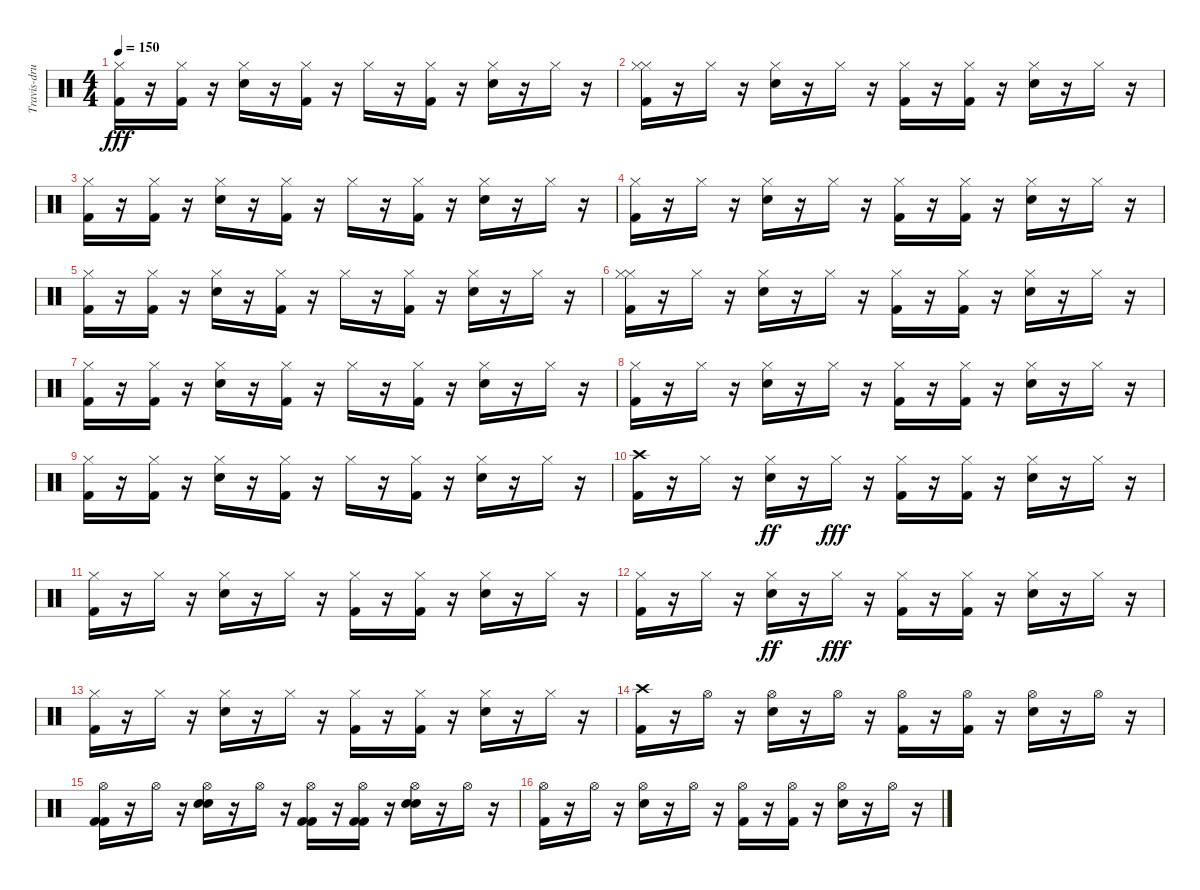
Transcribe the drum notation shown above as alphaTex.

\track ("Travis-drums" "Travis-dru") {instrument percussion}
\staff {score}
\articulation defaults
\ts (4 4)
\tempo 150
\clef neutral
\ks c
("Kick (hit) 2" "Hi-Hat (closed)").16{dy fff} r.16 ("Kick (hit) 2" "Hi-Hat (closed)").16 r.16 ("Electric Snare (hit)" "Hi-Hat (closed)").16 r.16 ("Kick (hit) 2" "Hi-Hat (closed)").16 r.16 "Hi-Hat (closed)".16 r.16 ("Kick (hit) 2" "Hi-Hat (closed)").16 r.16 ("Electric Snare (hit)" "Hi-Hat (closed)").16 r.16 "Hi-Hat (closed)".16 r.16 |
("Kick (hit) 2" "Hi-Hat (closed)" "Hi-Hat (closed)").16 r.16 "Hi-Hat (closed)".16 r.16 ("Electric Snare (hit)" "Hi-Hat (closed)").16 r.16 "Hi-Hat (closed)".16 r.16 ("Kick (hit) 2" "Hi-Hat (closed)").16 r.16 ("Kick (hit) 2" "Hi-Hat (closed)").16 r.16 ("Electric Snare (hit)" "Hi-Hat (closed)").16 r.16 "Hi-Hat (closed)".16 r.16 |
("Kick (hit) 2" "Hi-Hat (closed)").16 r.16 ("Kick (hit) 2" "Hi-Hat (closed)").16 r.16 ("Electric Snare (hit)" "Hi-Hat (closed)").16 r.16 ("Kick (hit) 2" "Hi-Hat (closed)").16 r.16 "Hi-Hat (closed)".16 r.16 ("Kick (hit) 2" "Hi-Hat (closed)").16 r.16 ("Electric Snare (hit)" "Hi-Hat (closed)").16 r.16 "Hi-Hat (closed)".16 r.16 |
("Kick (hit) 2" "Hi-Hat (closed)").16 r.16 "Hi-Hat (closed)".16 r.16 ("Electric Snare (hit)" "Hi-Hat (closed)").16 r.16 "Hi-Hat (closed)".16 r.16 ("Kick (hit) 2" "Hi-Hat (closed)").16 r.16 ("Kick (hit) 2" "Hi-Hat (closed)").16 r.16 ("Electric Snare (hit)" "Hi-Hat (closed)").16 r.16 "Hi-Hat (closed)".16 r.16 |
("Kick (hit) 2" "Hi-Hat (closed)").16 r.16 ("Kick (hit) 2" "Hi-Hat (closed)").16 r.16 ("Electric Snare (hit)" "Hi-Hat (closed)").16 r.16 ("Kick (hit) 2" "Hi-Hat (closed)").16 r.16 "Hi-Hat (closed)".16 r.16 ("Kick (hit) 2" "Hi-Hat (closed)").16 r.16 ("Electric Snare (hit)" "Hi-Hat (closed)").16 r.16 "Hi-Hat (closed)".16 r.16 |
("Kick (hit) 2" "Hi-Hat (closed)" "Hi-Hat (closed)").16 r.16 "Hi-Hat (closed)".16 r.16 ("Electric Snare (hit)" "Hi-Hat (closed)").16 r.16 "Hi-Hat (closed)".16 r.16 ("Kick (hit) 2" "Hi-Hat (closed)").16 r.16 ("Kick (hit) 2" "Hi-Hat (closed)").16 r.16 ("Electric Snare (hit)" "Hi-Hat (closed)").16 r.16 "Hi-Hat (closed)".16 r.16 |
("Kick (hit) 2" "Hi-Hat (closed)").16 r.16 ("Kick (hit) 2" "Hi-Hat (closed)").16 r.16 ("Electric Snare (hit)" "Hi-Hat (closed)").16 r.16 ("Kick (hit) 2" "Hi-Hat (closed)").16 r.16 "Hi-Hat (closed)".16 r.16 ("Kick (hit) 2" "Hi-Hat (closed)").16 r.16 ("Electric Snare (hit)" "Hi-Hat (closed)").16 r.16 "Hi-Hat (closed)".16 r.16 |
("Kick (hit) 2" "Hi-Hat (closed)").16 r.16 "Hi-Hat (closed)".16 r.16 ("Electric Snare (hit)" "Hi-Hat (closed)").16 r.16 "Hi-Hat (closed)".16 r.16 ("Kick (hit) 2" "Hi-Hat (closed)").16 r.16 ("Kick (hit) 2" "Hi-Hat (closed)").16 r.16 ("Electric Snare (hit)" "Hi-Hat (closed)").16 r.16 "Hi-Hat (closed)".16 r.16 |
("Kick (hit) 2" "Hi-Hat (closed)").16 r.16 ("Kick (hit) 2" "Hi-Hat (closed)").16 r.16 ("Electric Snare (hit)" "Hi-Hat (closed)").16 r.16 ("Kick (hit) 2" "Hi-Hat (closed)").16 r.16 "Hi-Hat (closed)".16 r.16 ("Kick (hit) 2" "Hi-Hat (closed)").16 r.16 ("Electric Snare (hit)" "Hi-Hat (closed)").16 r.16 "Hi-Hat (closed)".16 r.16 |
("Kick (hit) 2" "Crash high (hit)").16 r.16 "Hi-Hat (closed)".16 r.16 ("Electric Snare (hit)" "Hi-Hat (closed)").16{dy ff} r.16 "Hi-Hat (closed)".16{dy fff} r.16 ("Kick (hit) 2" "Hi-Hat (closed)").16 r.16 ("Kick (hit) 2" "Hi-Hat (closed)").16 r.16 ("Electric Snare (hit)" "Hi-Hat (closed)").16 r.16 "Hi-Hat (closed)".16 r.16 |
("Kick (hit) 2" "Hi-Hat (closed)").16 r.16 "Hi-Hat (closed)".16 r.16 ("Electric Snare (hit)" "Hi-Hat (closed)").16 r.16 "Hi-Hat (closed)".16 r.16 ("Kick (hit) 2" "Hi-Hat (closed)").16 r.16 ("Kick (hit) 2" "Hi-Hat (closed)").16 r.16 ("Electric Snare (hit)" "Hi-Hat (closed)").16 r.16 "Hi-Hat (closed)".16 r.16 |
("Kick (hit) 2" "Hi-Hat (closed)").16 r.16 "Hi-Hat (closed)".16 r.16 ("Electric Snare (hit)" "Hi-Hat (closed)").16{dy ff} r.16 "Hi-Hat (closed)".16{dy fff} r.16 ("Kick (hit) 2" "Hi-Hat (closed)").16 r.16 ("Kick (hit) 2" "Hi-Hat (closed)").16 r.16 ("Electric Snare (hit)" "Hi-Hat (closed)").16 r.16 "Hi-Hat (closed)".16 r.16 |
("Kick (hit) 2" "Hi-Hat (closed)").16 r.16 "Hi-Hat (closed)".16 r.16 ("Electric Snare (hit)" "Hi-Hat (closed)").16 r.16 "Hi-Hat (closed)".16 r.16 ("Kick (hit) 2" "Hi-Hat (closed)").16 r.16 ("Kick (hit) 2" "Hi-Hat (closed)").16 r.16 ("Electric Snare (hit)" "Hi-Hat (closed)").16 r.16 "Hi-Hat (closed)".16 r.16 |
("Kick (hit) 2" "Crash high (hit)").16 r.16 "Hi-Hat (open)".16 r.16 ("Electric Snare (hit)" "Hi-Hat (open)").16 r.16 "Hi-Hat (open)".16 r.16 ("Kick (hit) 2" "Hi-Hat (open)").16 r.16 ("Kick (hit) 2" "Hi-Hat (open)").16 r.16 ("Electric Snare (hit)" "Hi-Hat (open)").16 r.16 "Hi-Hat (open)".16 r.16 |
("Kick (hit) 2" "Kick (hit) 2" "Hi-Hat (open)").16 r.16 "Hi-Hat (open)".16 r.16 ("Electric Snare (hit)" "Electric Snare (hit)" "Hi-Hat (open)").16 r.16 "Hi-Hat (open)".16 r.16 ("Kick (hit) 2" "Kick (hit) 2" "Hi-Hat (open)").16 r.16 ("Kick (hit) 2" "Kick (hit) 2" "Hi-Hat (open)").16 r.16 ("Electric Snare (hit)" "Electric Snare (hit)" "Hi-Hat (open)").16 r.16 "Hi-Hat (open)".16 r.16 |
("Kick (hit) 2" "Hi-Hat (open)").16 r.16 "Hi-Hat (open)".16 r.16 ("Electric Snare (hit)" "Hi-Hat (open)").16 r.16 "Hi-Hat (open)".16 r.16 ("Kick (hit) 2" "Hi-Hat (open)").16 r.16 ("Kick (hit) 2" "Hi-Hat (open)").16 r.16 ("Electric Snare (hit)" "Hi-Hat (open)").16 r.16 "Hi-Hat (open)".16 r.16
